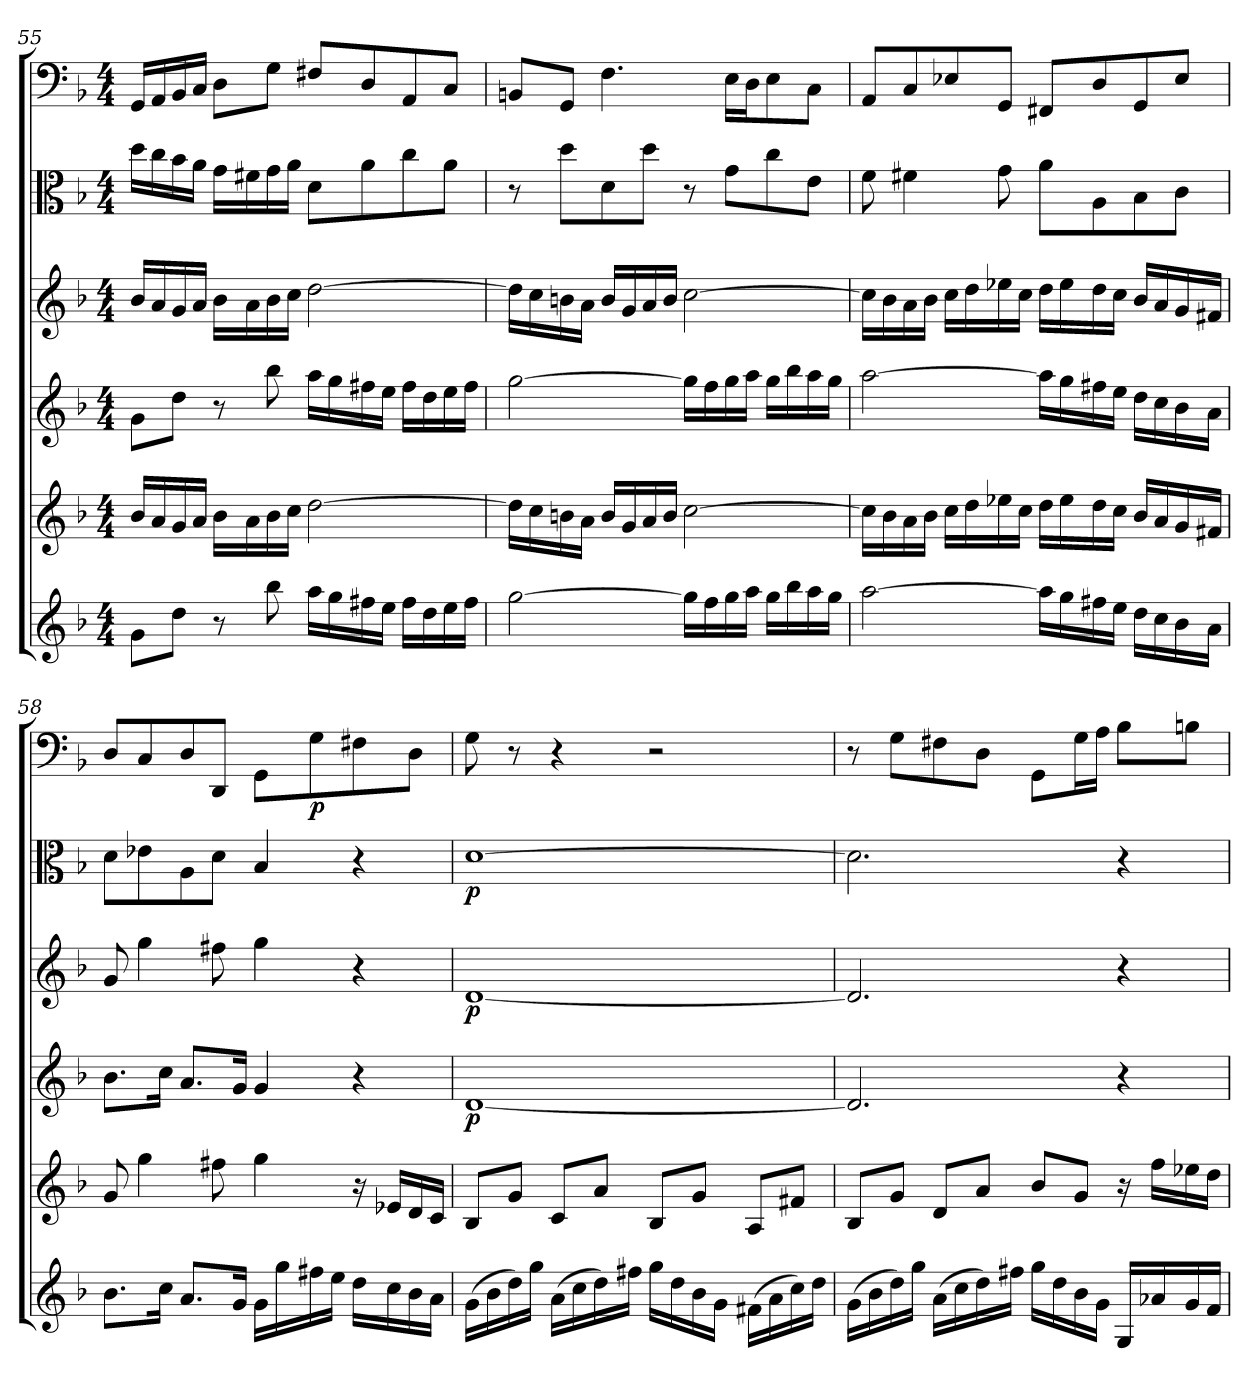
**kern	**kern	**kern	**dynam	**kern	**dynam	**kern	**dynam	**kern	**dynam
*part6	*part5	*part4	*part4	*part3	*part3	*part2	*part2	*part1	*part1
*staff6	*staff5	*staff4	*staff4	*staff3	*staff3	*staff2	*staff2	*staff1	*staff1
*clefG2	*clefG2	*clefG2	*	*clefG2	*	*clefC3	*	*clefF4	*
*k[b-]	*k[b-]	*k[b-]	*	*k[b-]	*	*k[b-]	*	*k[b-]	*
*d:	*d:	*d:	*	*d:	*	*d:	*	*d:	*
*M4/4	*M4/4	*M4/4	*	*M4/4	*	*M4/4	*	*M4/4	*
=55	=55	=55	=55	=55	=55	=55	=55	=55	=55
8g\L	16b-/LL	8g\L	.	16b-/LL	.	16dd\LL	.	16GG/LL	.
.	16a/	.	.	16a/	.	16cc\	.	16AA/	.
8dd\J	16g/	8dd\J	.	16g/	.	16b-\	.	16BB-/	.
.	16a/JJ	.	.	16a/JJ	.	16a\JJ	.	16C/JJ	.
8r	16b-\LL	8r	.	16b-\LL	.	16g\LL	.	8D\L	.
.	16a\	.	.	16a\	.	16f#X\	.	.	.
8bb-\	16b-\	8bb-\	.	16b-\	.	16g\	.	8G\J	.
.	16cc\JJ	.	.	16cc\JJ	.	16a\JJ	.	.	.
16aa\LL	[2dd\	16aa\LL	.	[2dd\	.	8d\L	.	8F#X/L	.
16gg\	.	16gg\	.	.	.	.	.	.	.
16ff#X\	.	16ff#X\	.	.	.	8a\	.	8D/	.
16ee\JJ	.	16ee\JJ	.	.	.	.	.	.	.
16ff#\LL	.	16ff#\LL	.	.	.	8cc\	.	8AA/	.
16dd\	.	16dd\	.	.	.	.	.	.	.
16ee\	.	16ee\	.	.	.	8a\J	.	8C/J	.
16ff#\JJ	.	16ff#\JJ	.	.	.	.	.	.	.
=56	=56	=56	=56	=56	=56	=56	=56	=56	=56
[2gg\	16dd\LL]	[2gg\	.	16dd\LL]	.	8r	.	8BBn/L	.
.	16cc\	.	.	16cc\	.	.	.	.	.
.	16bn\	.	.	16bn\	.	8dd\L	.	8GG/J	.
.	16a\JJ	.	.	16a\JJ	.	.	.	.	.
.	16b/LL	.	.	16b/LL	.	8d\	.	4.F\	.
.	16g/	.	.	16g/	.	.	.	.	.
.	16a/	.	.	16a/	.	8dd\J	.	.	.
.	16b/JJ	.	.	16b/JJ	.	.	.	.	.
16gg\LL]	[2cc\	16gg\LL]	.	[2cc\	.	8r	.	.	.
16ff\	.	16ff\	.	.	.	.	.	.	.
16gg\	.	16gg\	.	.	.	8g\L	.	16E\LL	.
16aa\JJ	.	16aa\JJ	.	.	.	.	.	16D\J	.
16gg\LL	.	16gg\LL	.	.	.	8cc\	.	8E\	.
16bb-\	.	16bb-\	.	.	.	.	.	.	.
16aa\	.	16aa\	.	.	.	8e\J	.	8C\J	.
16gg\JJ	.	16gg\JJ	.	.	.	.	.	.	.
=57	=57	=57	=57	=57	=57	=57	=57	=57	=57
[2aa\	16cc\LL]	[2aa\	.	16cc\LL]	.	8f\	.	8AA/L	.
.	16b-\	.	.	16b-\	.	.	.	.	.
.	16a\	.	.	16a\	.	4f#X\	.	8C/	.
.	16b-\JJ	.	.	16b-\JJ	.	.	.	.	.
.	16cc\LL	.	.	16cc\LL	.	.	.	8E-X/	.
.	16dd\	.	.	16dd\	.	.	.	.	.
.	16ee-X\	.	.	16ee-X\	.	8g\	.	8GG/J	.
.	16cc\JJ	.	.	16cc\JJ	.	.	.	.	.
16aa\LL]	16dd\LL	16aa\LL]	.	16dd\LL	.	8a\L	.	8FF#X/L	.
16gg\	16ee-\	16gg\	.	16ee-\	.	.	.	.	.
16ff#X\	16dd\	16ff#X\	.	16dd\	.	8A\	.	8D/	.
16ee\JJ	16cc\JJ	16ee\JJ	.	16cc\JJ	.	.	.	.	.
16dd\LL	16b-/LL	16dd\LL	.	16b-/LL	.	8B-\	.	8GG/	.
16cc\	16a/	16cc\	.	16a/	.	.	.	.	.
16b-\	16g/	16b-\	.	16g/	.	8c\J	.	8E-/J	.
16a\JJ	16f#X/JJ	16a\JJ	.	16f#X/JJ	.	.	.	.	.
=58	=58	=58	=58	=58	=58	=58	=58	=58	=58
8.b-\L	8g/	8.b-\L	.	8g/	.	8d\L	.	8D/L	.
.	4gg\	.	.	4gg\	.	8e-X\	.	8C/	.
16cc\Jk	.	16cc\Jk	.	.	.	.	.	.	.
8.a/L	.	8.a/L	.	.	.	8A\	.	8D/	.
.	8ff#X\	.	.	8ff#X\	.	8d\J	.	8DD/J	.
16g/Jk	.	16g/Jk	.	.	.	.	.	.	.
16g\LL	4gg\	4g/	.	4gg\	.	4B-/	.	8GG\L	.
16gg\	.	.	.	.	.	.	.	.	.
16ff#X\	.	.	.	.	.	.	.	8G\	p
16ee\JJ	.	.	.	.	.	.	.	.	.
16dd\LL	16r	4r	.	4r	.	4r	.	8F#X\	.
16cc\	16e-X/LL	.	.	.	.	.	.	.	.
16b-\	16d/	.	.	.	.	.	.	8D\J	.
16a\JJ	16c/JJ	.	.	.	.	.	.	.	.
=59	=59	=59	=59	=59	=59	=59	=59	=59	=59
(16g\LL	8B-/L	[1d/	p	[1d/	p	[1d\	p	8G\	.
16b-\	.	.	.	.	.	.	.	.	.
16dd\)	8g/J	.	.	.	.	.	.	8r	.
16gg\JJ	.	.	.	.	.	.	.	.	.
(16a\LL	8c/L	.	.	.	.	.	.	4r	.
16cc\	.	.	.	.	.	.	.	.	.
16dd\)	8a/J	.	.	.	.	.	.	.	.
16ff#X\JJ	.	.	.	.	.	.	.	.	.
16gg\LL	8B-/L	.	.	.	.	.	.	2r	.
16dd\	.	.	.	.	.	.	.	.	.
16b-\	8g/J	.	.	.	.	.	.	.	.
16g\JJ	.	.	.	.	.	.	.	.	.
(16f#X\LL	8A/L	.	.	.	.	.	.	.	.
16a\	.	.	.	.	.	.	.	.	.
16cc\)	8f#X/J	.	.	.	.	.	.	.	.
16dd\JJ	.	.	.	.	.	.	.	.	.
=60	=60	=60	=60	=60	=60	=60	=60	=60	=60
(16g\LL	8B-/L	2.d/]	.	2.d/]	.	2.d\]	.	8r	.
16b-\	.	.	.	.	.	.	.	.	.
16dd\)	8g/J	.	.	.	.	.	.	8G\L	.
16gg\JJ	.	.	.	.	.	.	.	.	.
(16a\LL	8d/L	.	.	.	.	.	.	8F#X\	.
16cc\	.	.	.	.	.	.	.	.	.
16dd\)	8a/J	.	.	.	.	.	.	8D\J	.
16ff#X\JJ	.	.	.	.	.	.	.	.	.
16gg\LL	8b-/L	.	.	.	.	.	.	8GG\L	.
16dd\	.	.	.	.	.	.	.	.	.
16b-\	8g/J	.	.	.	.	.	.	16G\L	.
16g\JJ	.	.	.	.	.	.	.	16A\JJ	.
16G/LL	16r	4r	.	4r	.	4r	.	8B-\L	.
16a-X/	16ff\LL	.	.	.	.	.	.	.	.
16g/	16ee-X\	.	.	.	.	.	.	8Bn\J	.
16f/JJ	16dd\JJ	.	.	.	.	.	.	.	.
=	=	=	=	=	=	=	=	=	=
*-	*-	*-	*-	*-	*-	*-	*-	*-	*-
